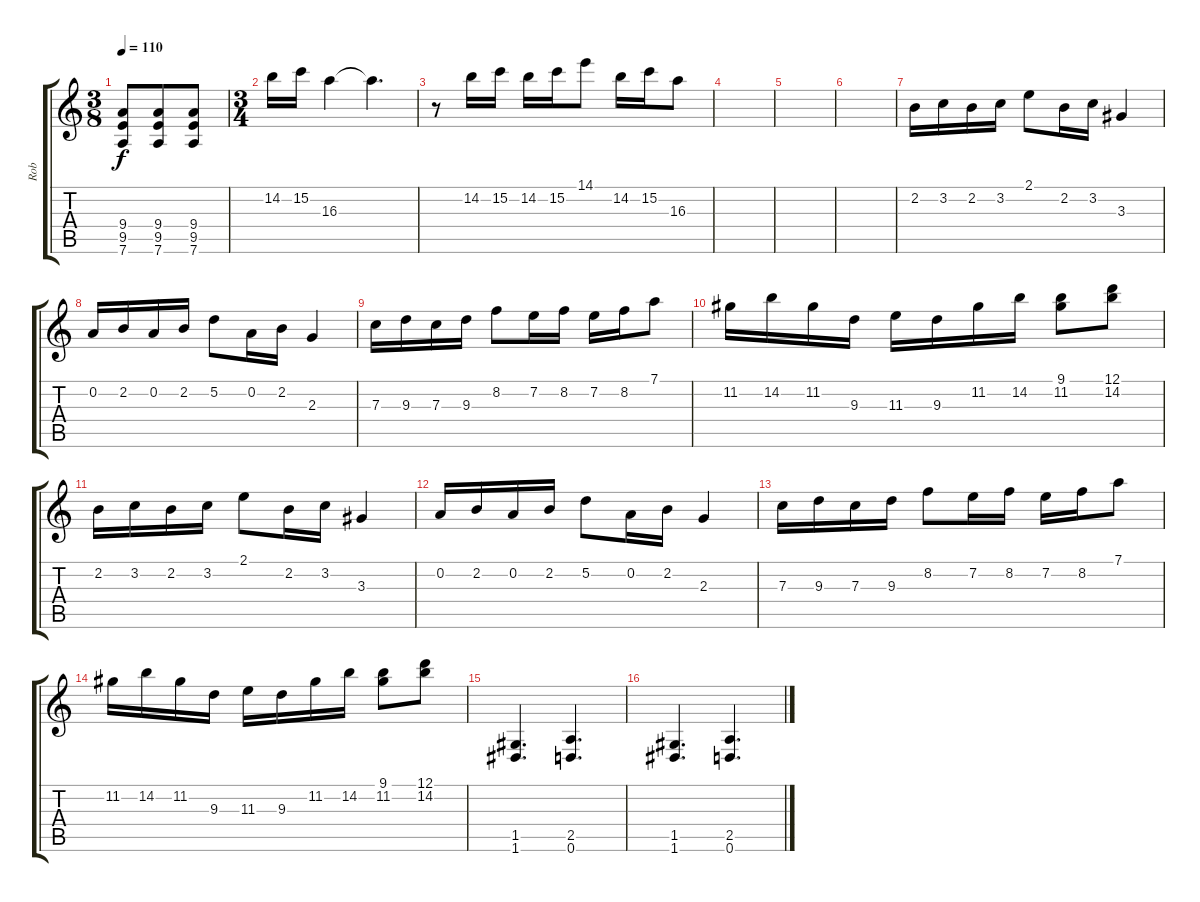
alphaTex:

\track ("Rob" "Rob") {instrument overdrivenguitar}
\staff {score tabs}
\tuning (D4 A3 F3 C3 G2 D2) {hide}
\ts (3 8)
\tempo 110
\clef g2
\ks c
(9.4 9.5 7.6).8{dy f} (9.4 9.5 7.6).8 (9.4 9.5 7.6).8 |
\ts (3 4)
14.2.16 15.2.16 16.3.4 16.3{t}.4{d} |
r.8 14.2.16 15.2.16 14.2.16 15.2.16 14.1.8 14.2.16 15.2.16 16.3.8 |
|
|
|
2.2.16 3.2.16 2.2.16 3.2.16 2.1.8 2.2.16 3.2.16 3.3.4 |
0.2.16 2.2.16 0.2.16 2.2.16 5.2.8 0.2.16 2.2.16 2.3.4 |
7.3.16 9.3.16 7.3.16 9.3.16 8.2.8 7.2.16 8.2.16 7.2.16 8.2.16 7.1.8 |
11.2.16 14.2.16 11.2.16 9.3.16 11.3.16 9.3.16 11.2.16 14.2.16 (9.1 11.2).8 (12.1 14.2).8 |
2.2.16 3.2.16 2.2.16 3.2.16 2.1.8 2.2.16 3.2.16 3.3.4 |
0.2.16 2.2.16 0.2.16 2.2.16 5.2.8 0.2.16 2.2.16 2.3.4 |
7.3.16 9.3.16 7.3.16 9.3.16 8.2.8 7.2.16 8.2.16 7.2.16 8.2.16 7.1.8 |
11.2.16 14.2.16 11.2.16 9.3.16 11.3.16 9.3.16 11.2.16 14.2.16 (9.1 11.2).8 (12.1 14.2).8 |
(1.5 1.6).4{d} (2.5 0.6).4{d} |
(1.5 1.6).4{d} (2.5 0.6).4{d}
